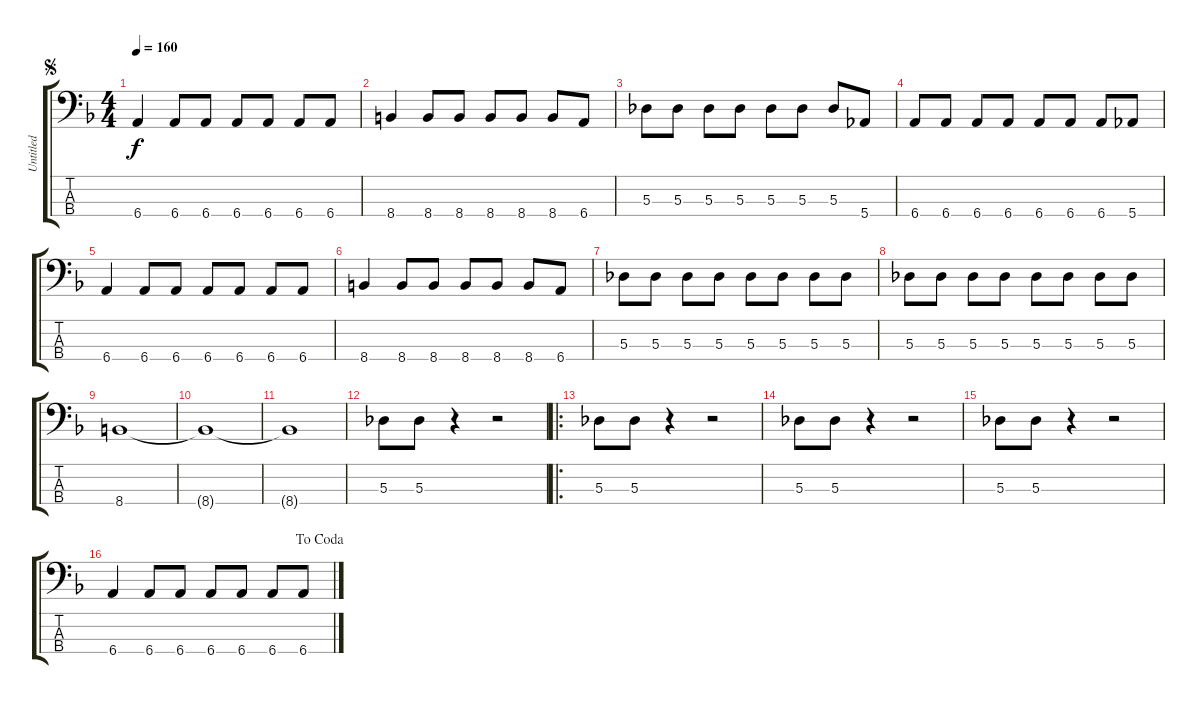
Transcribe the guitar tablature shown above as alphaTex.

\track ("Untitled" "Untitled") {instrument electricbasspick}
\staff {score tabs}
\tuning (Gb2 Db2 Ab1 Eb1) {hide}
\ts (4 4)
\jump segno
\tempo 160
\clef f4
\ks f
6.4.4{dy f} 6.4.8 6.4.8 6.4.8 6.4.8 6.4.8 6.4.8 |
8.4.4 8.4.8 8.4.8 8.4.8 8.4.8 8.4.8 6.4.8 |
5.3.8 5.3.8 5.3.8 5.3.8 5.3.8 5.3.8 5.3.8 5.4.8 |
6.4.8 6.4.8 6.4.8 6.4.8 6.4.8 6.4.8 6.4.8 5.4.8 |
6.4.4 6.4.8 6.4.8 6.4.8 6.4.8 6.4.8 6.4.8 |
8.4.4 8.4.8 8.4.8 8.4.8 8.4.8 8.4.8 6.4.8 |
5.3.8 5.3.8 5.3.8 5.3.8 5.3.8 5.3.8 5.3.8 5.3.8 |
5.3.8 5.3.8 5.3.8 5.3.8 5.3.8 5.3.8 5.3.8 5.3.8 |
8.4.1 |
8.4{t}.1 |
8.4{t}.1 |
5.3.8 5.3.8 r.4 r.2 |
\ro
5.3.8 5.3.8 r.4 r.2 |
5.3.8 5.3.8 r.4 r.2 |
5.3.8 5.3.8 r.4 r.2 |
\jump dacoda
6.4.4 6.4.8 6.4.8 6.4.8 6.4.8 6.4.8 6.4.8
